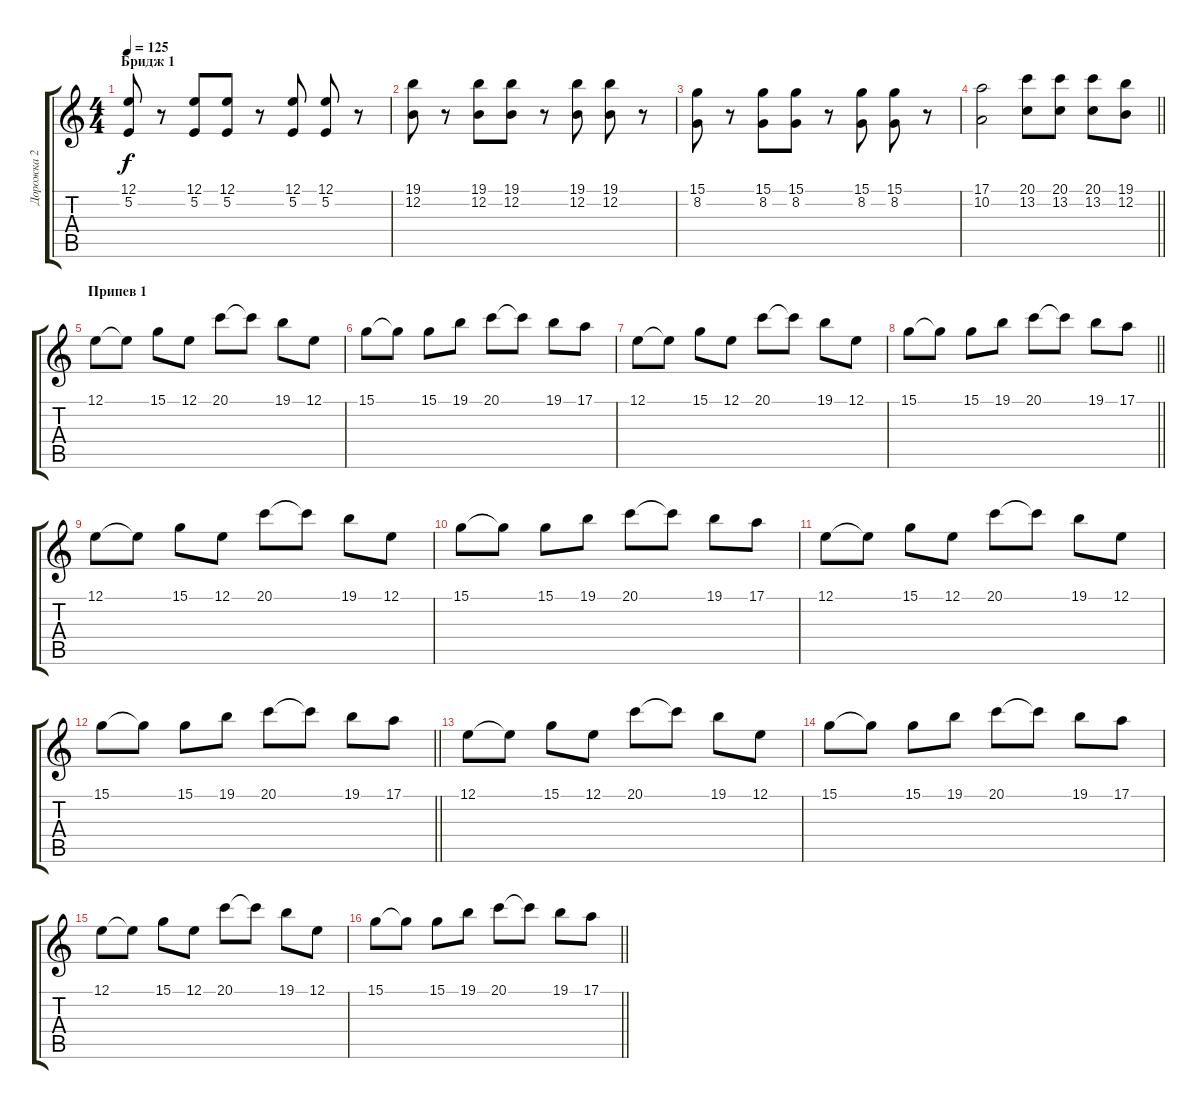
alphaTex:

\track ("Дорожка 2" "Дорожка 2") {instrument rockorgan}
\staff {score tabs}
\tuning (E4 B3 G3 D3 A2 E2) {hide}
\ts (4 4)
\section ("" "Бридж 1")
\tempo 125
\clef g2
\ks c
(12.1 5.2).8{dy f} r.8 (12.1 5.2).8 (12.1 5.2).8 r.8 (12.1 5.2).8 (12.1 5.2).8 r.8 |
(19.1 12.2).8 r.8 (19.1 12.2).8 (19.1 12.2).8 r.8 (19.1 12.2).8 (19.1 12.2).8 r.8 |
(15.1 8.2).8 r.8 (15.1 8.2).8 (15.1 8.2).8 r.8 (15.1 8.2).8 (15.1 8.2).8 r.8 |
\barLineRight lightlight
(17.1 10.2).2 (20.1 13.2).8 (20.1 13.2).8 (20.1 13.2).8 (19.1 12.2).8 |
\section ("" "Припев 1")
12.1.8 12.1{t}.8 15.1.8 12.1.8 20.1.8 20.1{t}.8 19.1.8 12.1.8 |
15.1.8 15.1{t}.8 15.1.8 19.1.8 20.1.8 20.1{t}.8 19.1.8 17.1.8 |
12.1.8 12.1{t}.8 15.1.8 12.1.8 20.1.8 20.1{t}.8 19.1.8 12.1.8 |
\barLineRight lightlight
15.1.8 15.1{t}.8 15.1.8 19.1.8 20.1.8 20.1{t}.8 19.1.8 17.1.8 |
12.1.8 12.1{t}.8 15.1.8 12.1.8 20.1.8 20.1{t}.8 19.1.8 12.1.8 |
15.1.8 15.1{t}.8 15.1.8 19.1.8 20.1.8 20.1{t}.8 19.1.8 17.1.8 |
12.1.8 12.1{t}.8 15.1.8 12.1.8 20.1.8 20.1{t}.8 19.1.8 12.1.8 |
\barLineRight lightlight
15.1.8 15.1{t}.8 15.1.8 19.1.8 20.1.8 20.1{t}.8 19.1.8 17.1.8 |
\section ("" "")
12.1.8 12.1{t}.8 15.1.8 12.1.8 20.1.8 20.1{t}.8 19.1.8 12.1.8 |
15.1.8 15.1{t}.8 15.1.8 19.1.8 20.1.8 20.1{t}.8 19.1.8 17.1.8 |
12.1.8 12.1{t}.8 15.1.8 12.1.8 20.1.8 20.1{t}.8 19.1.8 12.1.8 |
\barLineRight lightlight
15.1.8 15.1{t}.8 15.1.8 19.1.8 20.1.8 20.1{t}.8 19.1.8 17.1.8
